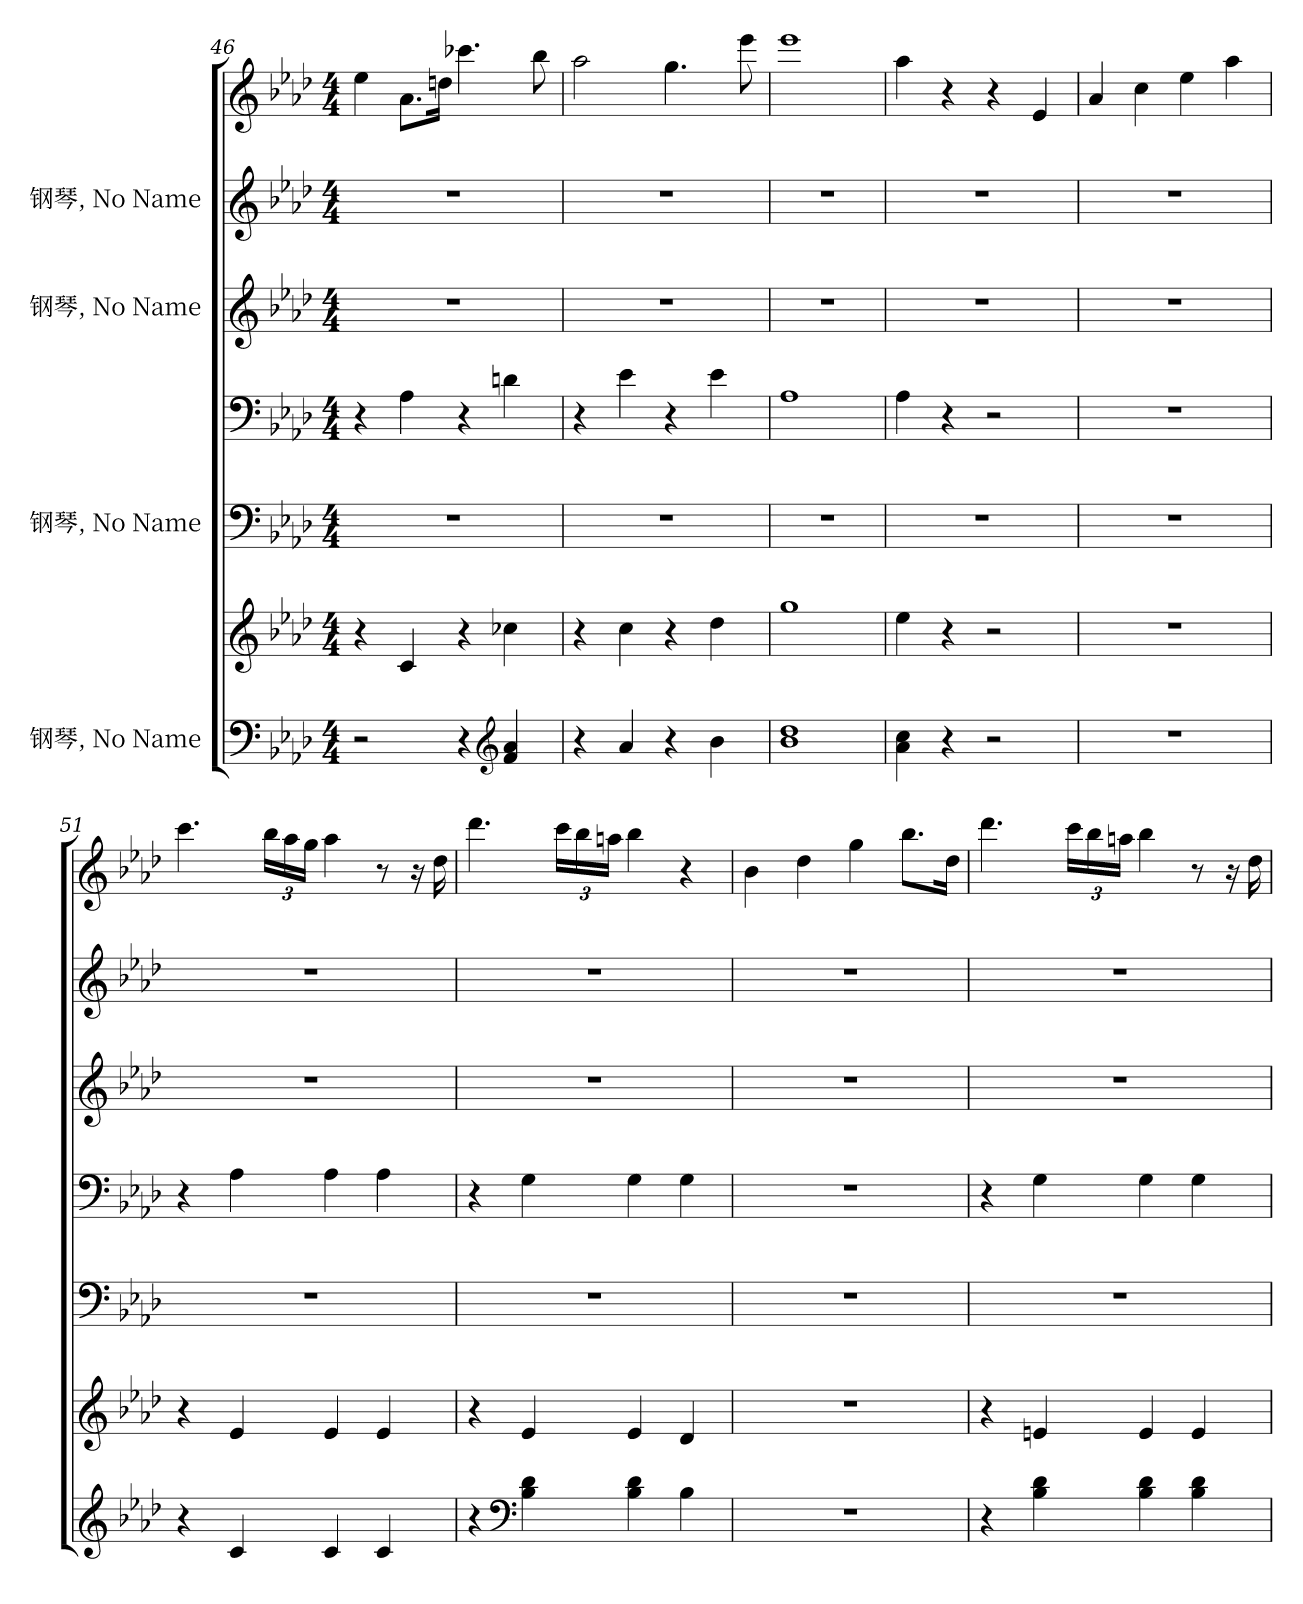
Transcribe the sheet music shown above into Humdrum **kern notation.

**kern	**kern	**kern	**kern	**kern	**kern	**kern
*part4	*part4	*part3	*part3	*part2	*part1	*part1
*staff7	*staff6	*staff5	*staff4	*staff3	*staff2	*staff1
*I"钢琴, No Name	*	*I"钢琴, No Name	*	*I"钢琴, No Name	*I"钢琴, No Name	*
*clefF4	*clefG2	*clefF4	*clefF4	*clefG2	*clefG2	*clefG2
*k[b-e-a-d-]	*k[b-e-a-d-]	*k[b-e-a-d-]	*k[b-e-a-d-]	*k[b-e-a-d-]	*k[b-e-a-d-]	*k[b-e-a-d-]
*M4/4	*M4/4	*M4/4	*M4/4	*M4/4	*M4/4	*M4/4
=46	=46	=46	=46	=46	=46	=46
2r	4r	1r	4r	1r	1r	4ee-\
.	4c/	.	4A-\	.	.	8.a-\L
.	.	.	.	.	.	16ddn\Jk
4r	4r	.	4r	.	.	4.ccc-X\
*clefG2	*	*	*	*	*	*
4f/ 4a-/	4cc-X\	.	4dn\	.	.	.
.	.	.	.	.	.	8bb-\
=47	=47	=47	=47	=47	=47	=47
4r	4r	1r	4r	1r	1r	2aa-\
4a-/	4cc\	.	4e-\	.	.	.
4r	4r	.	4r	.	.	4.gg\
4b-\	4dd-\	.	4e-\	.	.	.
.	.	.	.	.	.	8eee-\
=48	=48	=48	=48	=48	=48	=48
*	*	*	*	*	*	*MM210
1b- 1dd-	1gg	1r	1A-	1r	1r	1eee-
!!LO:PB:g=z
=49	=49	=49	=49	=49	=49	=49
*	*	*	*	*	*	*MM120
4a-\ 4cc\	4ee-\	1r	4A-\	1r	1r	4aa-\
4r	4r	.	4r	.	.	4r
2r	2r	.	2r	.	.	4r
*	*	*	*	*	*	*MM230
.	.	.	.	.	.	4e-/
=50	=50	=50	=50	=50	=50	=50
*	*	*	*	*	*	*MM232
1r	1r	1r	1r	1r	1r	4a-/
.	.	.	.	.	.	4cc\
.	.	.	.	.	.	4ee-\
.	.	.	.	.	.	4aa-\
=51	=51	=51	=51	=51	=51	=51
4r	4r	1r	4r	1r	1r	4.ccc\
4c/	4e-/	.	4A-\	.	.	.
*	*	*	*	*	*	*Xbrackettup
.	.	.	.	.	.	24bb-\LL
.	.	.	.	.	.	24aa-\
.	.	.	.	.	.	24gg\JJ
4c/	4e-/	.	4A-\	.	.	4aa-\
4c/	4e-/	.	4A-\	.	.	8r
.	.	.	.	.	.	16r
.	.	.	.	.	.	16dd-\
=52	=52	=52	=52	=52	=52	=52
4r	4r	1r	4r	1r	1r	4.ddd-\
*clefF4	*	*	*	*	*	*
4B-\ 4d-\	4e-/	.	4G\	.	.	.
.	.	.	.	.	.	24ccc\LL
.	.	.	.	.	.	24bb-\
.	.	.	.	.	.	24aan\JJ
4B-\ 4d-\	4e-/	.	4G\	.	.	4bb-\
*	*	*	*	*	*	*MM230
4B-\	4d-/	.	4G\	.	.	4r
=53	=53	=53	=53	=53	=53	=53
*	*	*	*	*	*	*MM232
1r	1r	1r	1r	1r	1r	4b-\
.	.	.	.	.	.	4dd-\
.	.	.	.	.	.	4gg\
.	.	.	.	.	.	8.bb-\L
.	.	.	.	.	.	16dd-\Jk
!!LO:PB:g=z
=54	=54	=54	=54	=54	=54	=54
4r	4r	1r	4r	1r	1r	4.ddd-\
4B-\ 4d-\	4en/	.	4G\	.	.	.
.	.	.	.	.	.	24ccc\LL
.	.	.	.	.	.	24bb-\
.	.	.	.	.	.	24aan\JJ
4B-\ 4d-\	4e/	.	4G\	.	.	4bb-\
4B-\ 4d-\	4e/	.	4G\	.	.	8r
.	.	.	.	.	.	16r
.	.	.	.	.	.	16dd-\
=	=	=	=	=	=	=
*-	*-	*-	*-	*-	*-	*-
